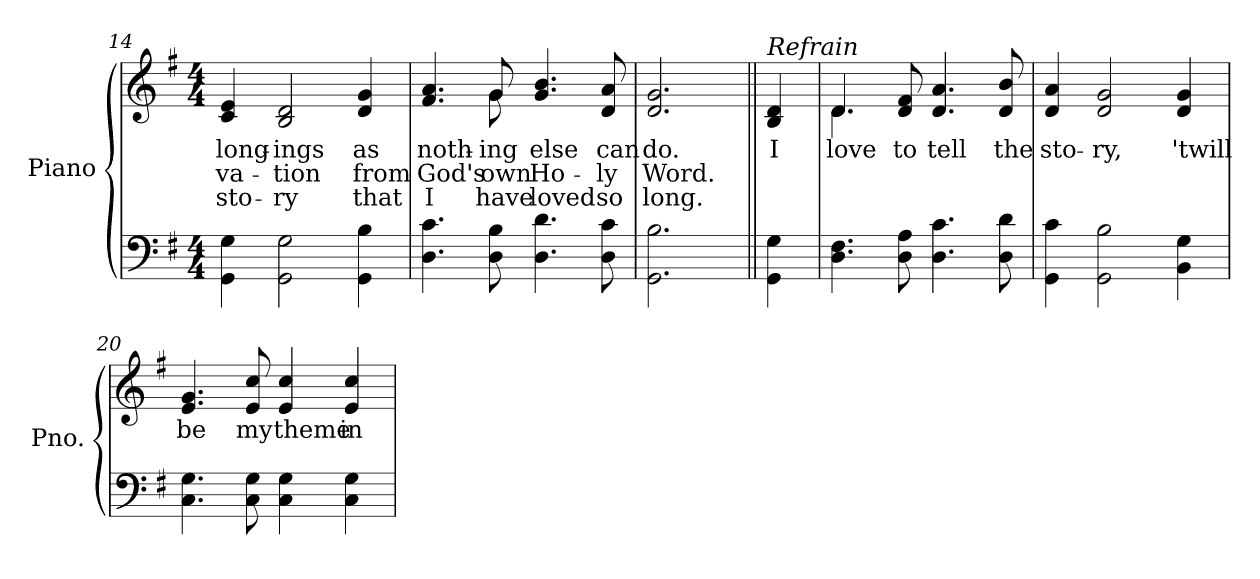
**kern	**kern	**text	**text	**text
*part2	*part1	*part1	*part1	*part1
*staff2	*staff1	*staff1	*staff1	*staff1
*I"Piano	*I"Piano	*	*	*
*I'Pno.	*I'Pno.	*	*	*
*clefF4	*clefG2	*	*	*
*k[f#]	*k[f#]	*	*	*
*G:	*G:	*	*	*
*M4/4	*M4/4	*	*	*
=14	=14	=14	=14	=14
!	!	!LO:LY:b:color=#000000	!LO:LY:b:color=#000000	!LO:LY:b:color=#000000
4GGi\ 4Gi	4ci/ 4ei	long-	-va-	sto-
!	!	!LO:LY:b:color=#000000	!LO:LY:b:color=#000000	!LO:LY:b:color=#000000
2GGi\ 2Gi	2Bi/ 2di	-ings	-tion	-ry
!	!	!LO:LY:b:color=#000000	!LO:LY:b:color=#000000	!LO:LY:b:color=#000000
4GGi\ 4Bi	4di/ 4gi	as	from	that
!!LO:LB:g=z
=15	=15	=15	=15	=15
!	!	!LO:LY:b:color=#000000	!LO:LY:b:color=#000000	!LO:LY:b:color=#000000
*	*^	*	*	*
4.Di\ 4.ci	4.f#i/ 4.ai	4.ryy	noth-	God's	I
!	!	!	!LO:LY:b:color=#000000	!LO:LY:b:color=#000000	!LO:LY:b:color=#000000
8Di\ 8Bi	8gi/	8gi\	-ing	own	have
!	!	!	!LO:LY:b:color=#000000	!LO:LY:b:color=#000000	!LO:LY:b:color=#000000
4.Di\ 4.di	4.gi/ 4.bi	2ryy	else	Ho-	loved
!	!	!	!LO:LY:b:color=#000000	!LO:LY:b:color=#000000	!LO:LY:b:color=#000000
8Di\ 8ci	8di/ 8ai	.	can	-ly	so
*	*v	*v	*	*	*
=16	=16	=16	=16	=16
!	!	!LO:LY:b:color=#000000	!LO:LY:b:color=#000000	!LO:LY:b:color=#000000
2.GGi\ 2.Bi	2.di/ 2.gi	do.	Word.	long.
=17||	=17||	=17||	=17||	=17||
!	!LO:TX:a:i:t=Refrain	!	!	!
!	!	!LO:LY:b:color=#000000	!	!
4GGi\ 4Gi	4Bi/ 4di	I	.	.
=18	=18	=18	=18	=18
!	!	!LO:LY:b:color=#000000	!	!
*	*^	*	*	*
4.Di\ 4.F#i	4.di/	4.di\	love	.	.
!	!	!	!LO:LY:b:color=#000000	!	!
8Di\ 8Ai	8di/ 8f#i	2ryy	to	.	.
!	!	!	!LO:LY:b:color=#000000	!	!
4.Di\ 4.ci	4.di/ 4.ai	.	tell	.	.
!	!	!	!LO:LY:b:color=#000000	!	!
8Di\ 8di	8di/ 8bi	8ryy	the	.	.
*	*v	*v	*	*	*
=19	=19	=19	=19	=19
*	*^	*	*	*
!	!	!	!LO:LY:b:color=#000000	!	!
*	*v	*v	*	*	*
4GGi\ 4ci	4di/ 4ai	sto-	.	.
!	!	!LO:LY:b:color=#000000	!	!
2GGi\ 2Bi	2di/ 2gi	-ry,	.	.
!	!	!LO:LY:b:color=#000000	!	!
4BBi\ 4Gi	4di/ 4gi	'twill	.	.
=20	=20	=20	=20	=20
!	!	!LO:LY:b:color=#000000	!	!
4.Ci\ 4.Gi	4.ei/ 4.gi	be	.	.
!	!	!LO:LY:b:color=#000000	!	!
8Ci\ 8Gi	8ei/ 8cci	my	.	.
!	!	!LO:LY:b:color=#000000	!	!
4Ci\ 4Gi	4ei/ 4cci	theme	.	.
!	!	!LO:LY:b:color=#000000	!	!
4Ci\ 4Gi	4ei/ 4cci	in	.	.
=	=	=	=	=
*-	*-	*-	*-	*-
